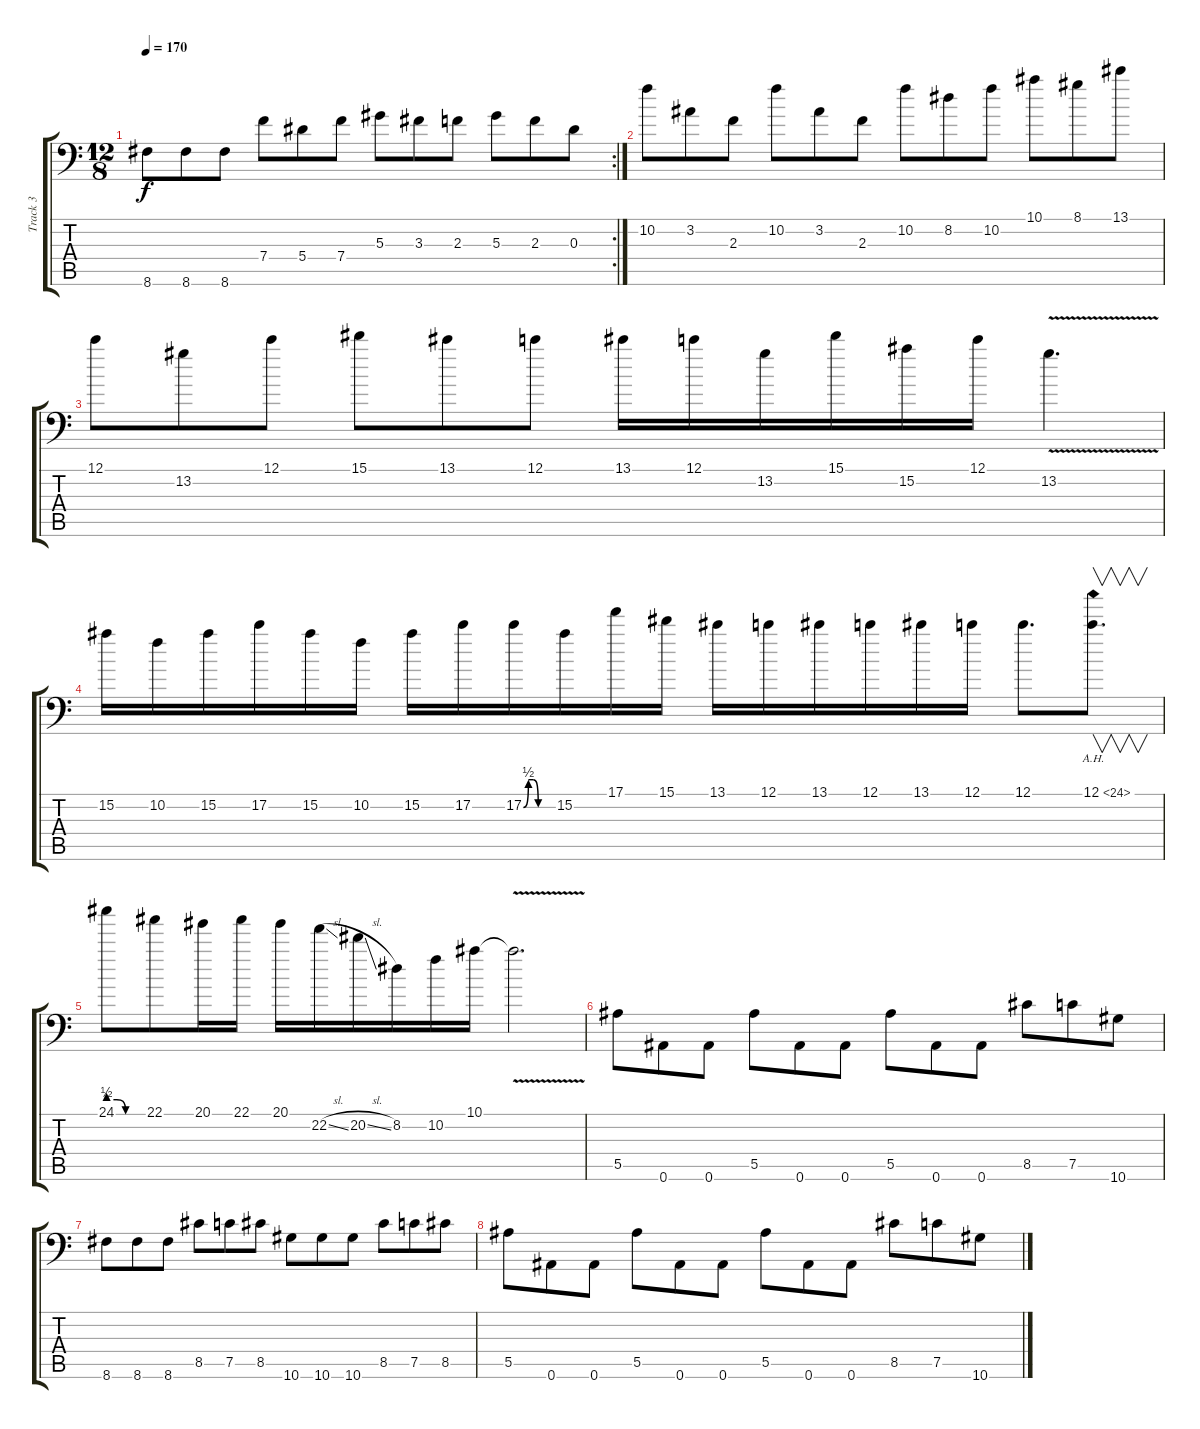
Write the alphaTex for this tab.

\track ("Track 3" "Track 3") {instrument distortionguitar}
\staff {score tabs}
\tuning (C4 G3 Eb3 Bb2 F2 Bb1) {hide}
\rc 2
\ts (12 8)
\tempo 170
\clef f4
\ks c
8.6.8{dy f} 8.6.8 8.6.8 7.4.8 5.4.8 7.4.8 5.3.8 3.3.8 2.3.8 5.3.8 2.3.8 0.3.8 |
10.2.8{volume 16} 3.2.8 2.3.8 10.2.8{volume 16} 3.2.8 2.3.8{volume 16} 10.2.8 8.2.8 10.2.8 10.1.8 8.1.8 13.1.8 |
12.1.8 13.2.8 12.1.8 15.1.8 13.1.8 12.1.8 13.1.16 12.1.16 13.2.16 15.1.16 15.2.16 12.1.16 13.2{v}.4{d} |
15.2.16 10.2.16 15.2.16 17.2.16 15.2.16 10.2.16 15.2.16 17.2.16 17.2{be (custom 0 0 10 2 20 2 30 0 60 0)}.16 15.2.16 17.1.16 15.1.16 13.1.16 12.1.16 13.1.16 12.1.16 13.1.16 12.1.16 12.1.8{d} 12.1{ah 12}.8{v d} |
24.1{be (custom 0 2 15 2 30 0 60 0)}.8 22.1.8 20.1.16 22.1.16 20.1.16 22.2{sl}.16 20.2{sl}.16 8.2.16 10.2.16 10.1.16 10.1{v t}.2{d} |
5.5.8{volume 13} 0.6.8 0.6.8 5.5.8 0.6.8 0.6.8 5.5.8 0.6.8 0.6.8 8.5.8 7.5.8 10.6.8 |
8.6.8 8.6.8 8.6.8 8.5.8 7.5.8 8.5.8 10.6.8 10.6.8 10.6.8 8.5.8 7.5.8 8.5.8 |
5.5.8 0.6.8 0.6.8 5.5.8 0.6.8 0.6.8 5.5.8 0.6.8 0.6.8 8.5.8 7.5.8 10.6.8
